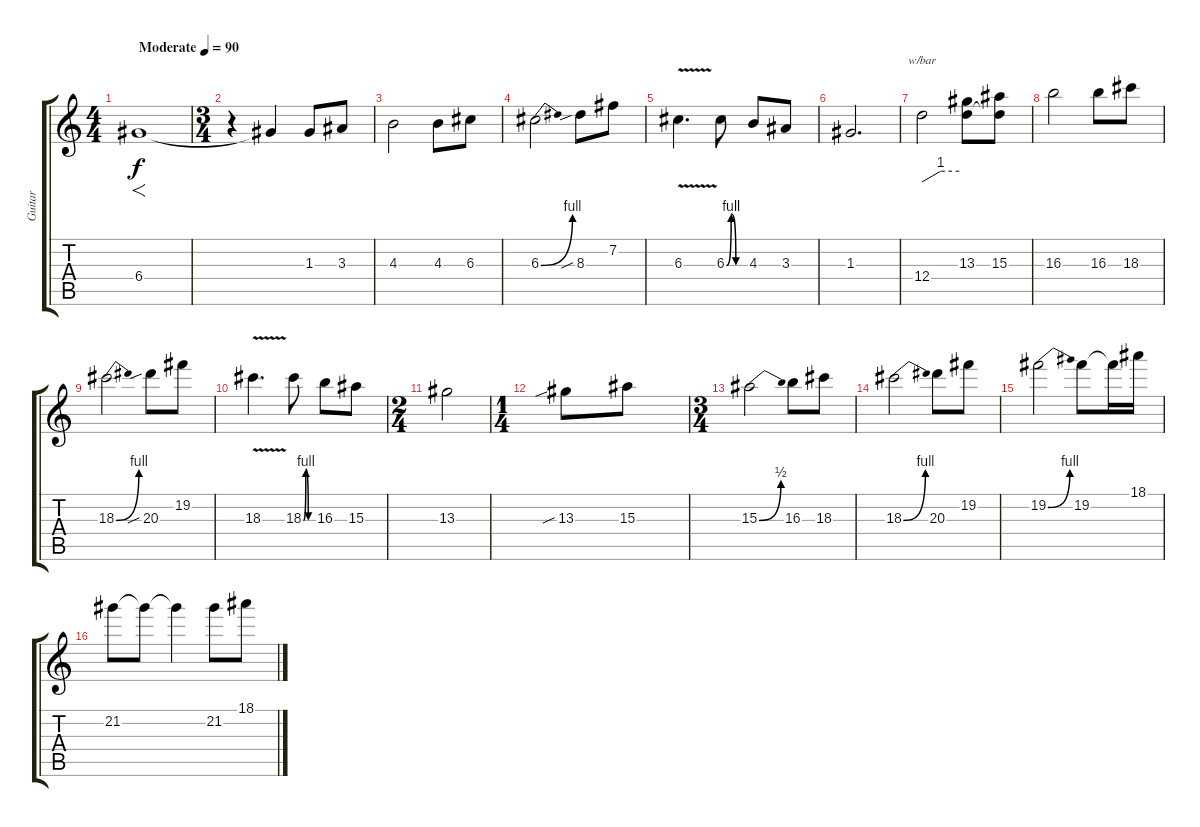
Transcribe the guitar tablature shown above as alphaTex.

\track ("Guitar" "Guitar") {instrument overdrivenguitar}
\staff {score tabs}
\tuning (E4 B3 G3 D3 A2 E2) {hide}
\ts (4 4)
\tempo (90 "Moderate")
\clef g2
\ks c
6.4.1{f dy f instrument overdrivenguitar} |
\ts (3 4)
r.4 6.4{t}.4 1.3.8 3.3.8 |
4.3.2 4.3.8 6.3.8 |
6.3{be (bend 0 0 60 4)}.2 8.3{sib}.8 7.2.8 |
6.3{v}.4{d} 6.3{be (custom 0 0 15 4 30 0 60 0)}.8 4.3.8 3.3.8 |
1.3.2{d} |
12.4.2{tbe (custom default 0 0 30 4 60 4)} (13.3 12.4{t}).8 (15.3 12.4{t}).8 |
16.3.2 16.3.8 18.3.8 |
18.3{be (bend 0 0 60 4)}.2 20.3{sib}.8 19.2.8 |
18.3{v}.4{d} 18.3{be (custom 0 0 15 4 30 0 60 0)}.8 16.3.8 15.3.8 |
\ts (2 4)
13.3.2 |
\ts (1 4)
13.3{sib}.8 15.3.8 |
\ts (3 4)
15.3{be (bend 0 0 60 2)}.2 16.3.8 18.3.8 |
18.3{be (bend 0 0 60 4)}.2 20.3.8 19.2.8 |
19.2{be (bend 0 0 60 4)}.2 19.2.8 19.2{t}.16 18.1.16 |
21.2.8 21.2{t}.8 21.2{t}.4 21.2.8 18.1.8
